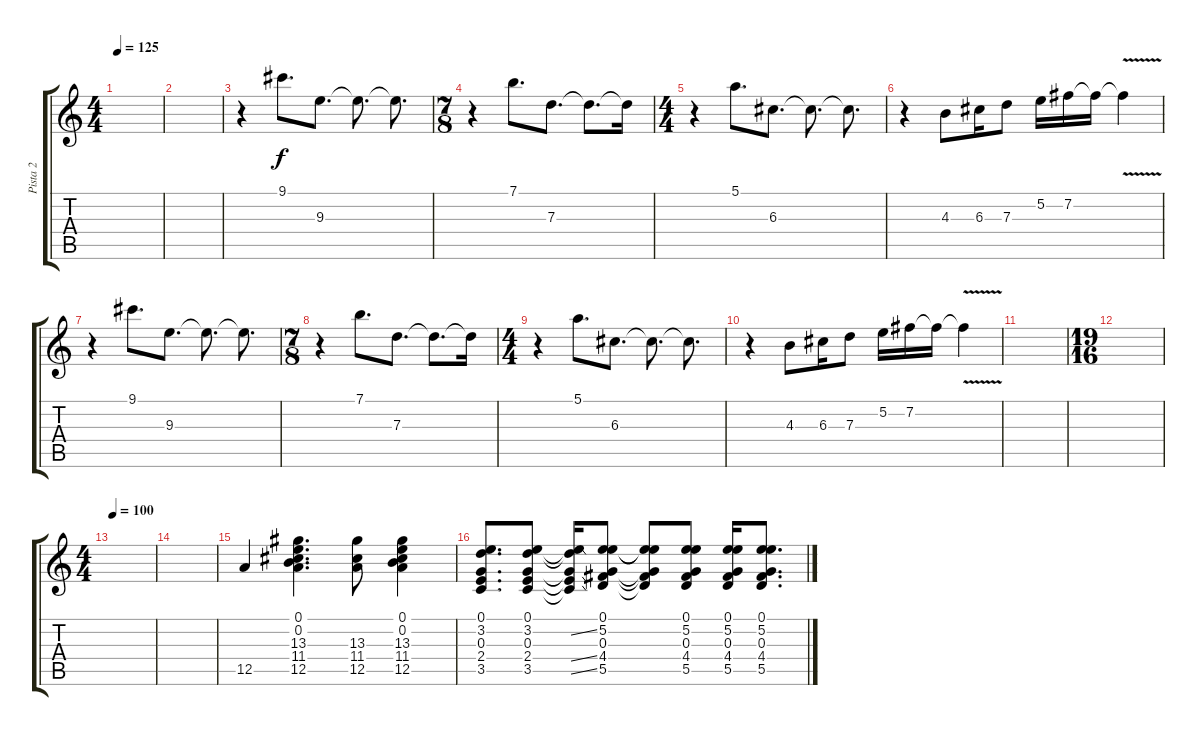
\track ("Pista 2" "Pista 2") {instrument acousticguitarsteel}
\staff {score tabs}
\tuning (E4 B3 G3 D3 A2 D2) {hide}
\ts (4 4)
\tempo 125
\clef g2
\ks c
|
|
r.4 9.1.8{d} 9.3.8{d} 9.3{t}.8{d} 9.3{t}.8{d} |
\ts (7 8)
r.4 7.1.8{d} 7.3.8{d} 7.3{t}.8{d} 7.3{t}.16 |
\ts (4 4)
r.4 5.1.8{d} 6.3.8{d} 6.3{t}.8{d} 6.3{t}.8{d} |
r.4 4.3.8 6.3.16 7.3.8 5.2.16 7.2.16 7.2{t}.16 7.2{v t}.4 |
r.4 9.1.8{d} 9.3.8{d} 9.3{t}.8{d} 9.3{t}.8{d} |
\ts (7 8)
r.4 7.1.8{d} 7.3.8{d} 7.3{t}.8{d} 7.3{t}.16 |
\ts (4 4)
r.4 5.1.8{d} 6.3.8{d} 6.3{t}.8{d} 6.3{t}.8{d} |
r.4 4.3.8 6.3.16 7.3.8 5.2.16 7.2.16 7.2{t}.16 7.2{v t}.4 |
|
\ts (19 16)
|
\ts (4 4)
\tempo 100
|
|
12.5.4 (0.1 0.2 13.3 11.4 12.5).4{d} (13.3 11.4 12.5).8 (0.1 0.2 13.3 11.4 12.5).4 |
(0.1 3.2 0.3 2.4 3.5).8{d} (0.1 3.2 0.3 2.4 3.5).8 (0.1{t} 3.2{ss t} 0.3{t} 2.4{ss t} 3.5{ss t}).16 (0.1 5.2 0.3 4.4 5.5).8 (0.1{t} 5.2{t} 0.3{t} 4.4{t} 5.5{t}).8 (0.1 5.2 0.3 4.4 5.5).8 (0.1 5.2 0.3 4.4 5.5).16 (0.1 5.2 0.3 4.4 5.5).8{d}
